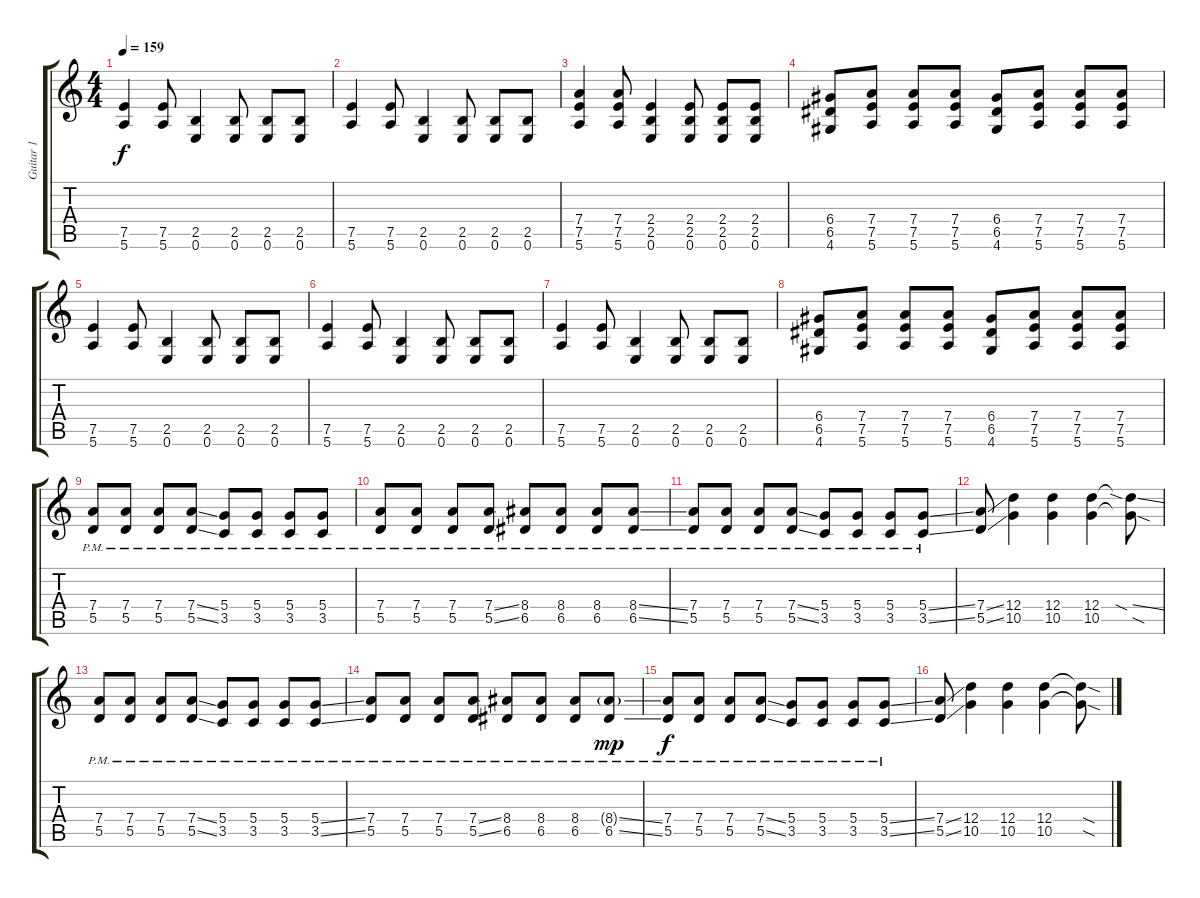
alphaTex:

\track ("Guitar 1" "Guitar 1") {instrument distortionguitar}
\staff {score tabs}
\tuning (E4 B3 G3 D3 A2 E2) {hide}
\ts (4 4)
\tempo 159
\clef g2
\ks c
(7.5 5.6).4{dy f} (7.5 5.6).8 (2.5 0.6).4 (2.5 0.6).8 (2.5 0.6).8 (2.5 0.6).8 |
(7.5 5.6).4 (7.5 5.6).8 (2.5 0.6).4 (2.5 0.6).8 (2.5 0.6).8 (2.5 0.6).8 |
(7.4 7.5 5.6).4 (7.4 7.5 5.6).8 (2.4 2.5 0.6).4 (2.4 2.5 0.6).8 (2.4 2.5 0.6).8 (2.4 2.5 0.6).8 |
(6.4 6.5 4.6).8 (7.4 7.5 5.6).8 (7.4 7.5 5.6).8 (7.4 7.5 5.6).8 (6.4 6.5 4.6).8 (7.4 7.5 5.6).8 (7.4 7.5 5.6).8 (7.4 7.5 5.6).8 |
(7.5 5.6).4 (7.5 5.6).8 (2.5 0.6).4 (2.5 0.6).8 (2.5 0.6).8 (2.5 0.6).8 |
(7.5 5.6).4 (7.5 5.6).8 (2.5 0.6).4 (2.5 0.6).8 (2.5 0.6).8 (2.5 0.6).8 |
(7.5 5.6).4 (7.5 5.6).8 (2.5 0.6).4 (2.5 0.6).8 (2.5 0.6).8 (2.5 0.6).8 |
(6.4 6.5 4.6).8 (7.4 7.5 5.6).8 (7.4 7.5 5.6).8 (7.4 7.5 5.6).8 (6.4 6.5 4.6).8 (7.4 7.5 5.6).8 (7.4 7.5 5.6).8 (7.4 7.5 5.6).8 |
(7.4{pm} 5.5{pm}).8 (7.4{pm} 5.5{pm}).8 (7.4{pm} 5.5{pm}).8 (7.4{ss} 5.5{ss pm}).8 (5.4 3.5{pm}).8 (5.4{pm} 3.5{pm}).8 (5.4{pm} 3.5{pm}).8 (5.4{pm} 3.5{pm}).8 |
(7.4{pm} 5.5{pm}).8 (7.4{pm} 5.5{pm}).8 (7.4{pm} 5.5{pm}).8 (7.4{ss pm} 5.5{ss pm}).8 (8.4{pm} 6.5{pm}).8 (8.4{pm} 6.5{pm}).8 (8.4{pm} 6.5{pm}).8 (8.4{ss} 6.5{ss pm}).8 |
(7.4{pm} 5.5{pm}).8 (7.4{pm} 5.5{pm}).8 (7.4{pm} 5.5{pm}).8 (7.4{ss pm} 5.5{ss pm}).8 (5.4{pm} 3.5{pm}).8 (5.4{pm} 3.5{pm}).8 (5.4{pm} 3.5{pm}).8 (5.4{ss pm} 3.5{ss pm}).8 |
(7.4{ss} 5.5{ss}).8 (12.4 10.5).4 (12.4 10.5).4 (12.4 10.5).4 (12.4{sia ss t} 10.5{sod t}).8 |
(7.4{pm} 5.5{pm}).8 (7.4{pm} 5.5{pm}).8 (7.4{pm} 5.5{pm}).8 (7.4{ss pm} 5.5{ss pm}).8 (5.4{pm} 3.5{pm}).8 (5.4{pm} 3.5{pm}).8 (5.4{pm} 3.5{pm}).8 (5.4{ss pm} 3.5{ss pm}).8 |
(7.4{pm} 5.5{pm}).8 (7.4{pm} 5.5{pm}).8 (7.4{pm} 5.5{pm}).8 (7.4{ss pm} 5.5{ss pm}).8 (8.4 6.5{pm}).8 (8.4 6.5{pm}).8 (8.4 6.5{pm}).8 (8.4{ss g} 6.5{ss pm}).8{dy mp} |
(7.4{pm} 5.5{pm}).8{dy f} (7.4{pm} 5.5{pm}).8 (7.4{pm} 5.5{pm}).8 (7.4{ss pm} 5.5{ss pm}).8 (5.4{pm} 3.5{pm}).8 (5.4{pm} 3.5{pm}).8 (5.4{pm} 3.5{pm}).8 (5.4{ss pm} 3.5{ss pm}).8 |
(7.4{ss} 5.5{ss}).8 (12.4 10.5).4 (12.4 10.5).4 (12.4 10.5).4 (12.4{sod t} 10.5{sod t}).8
